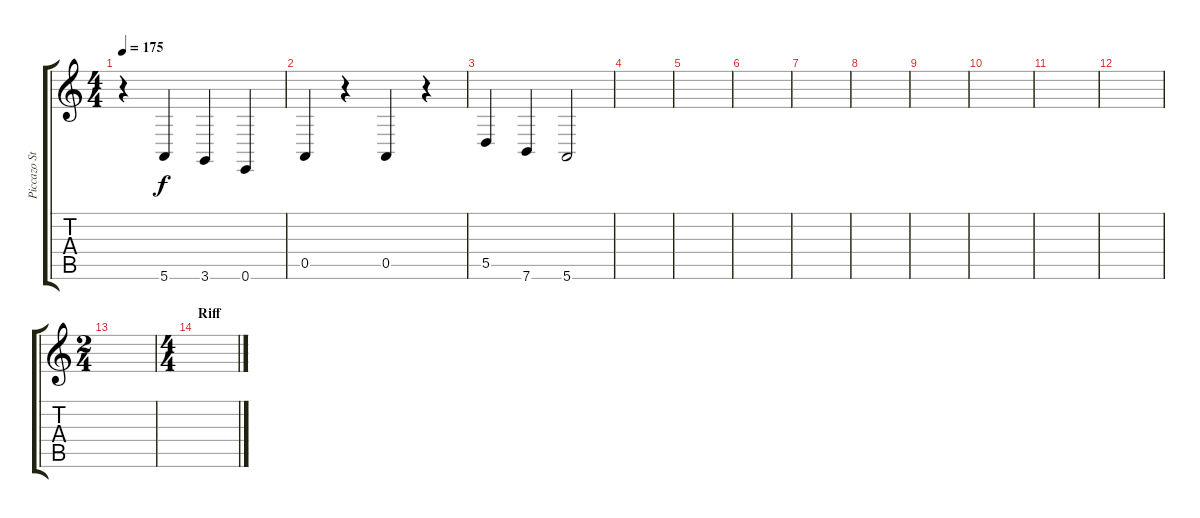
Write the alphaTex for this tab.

\track ("Piccazo Strings" "Piccazo St") {instrument pizzicatostrings}
\staff {score tabs}
\tuning (E4 B3 G3 D3 A2 E2) {hide}
\ts (4 4)
\tempo 175
\clef g2
\ks c
r.4{dy f} 5.6.4 3.6.4 0.6.4 |
0.5.4 r.4 0.5.4 r.4 |
5.5.4 7.6.4 5.6.2 |
|
|
|
|
|
|
|
|
|
\ts (2 4)
|
\ts (4 4)
\section ("" "Riff")
